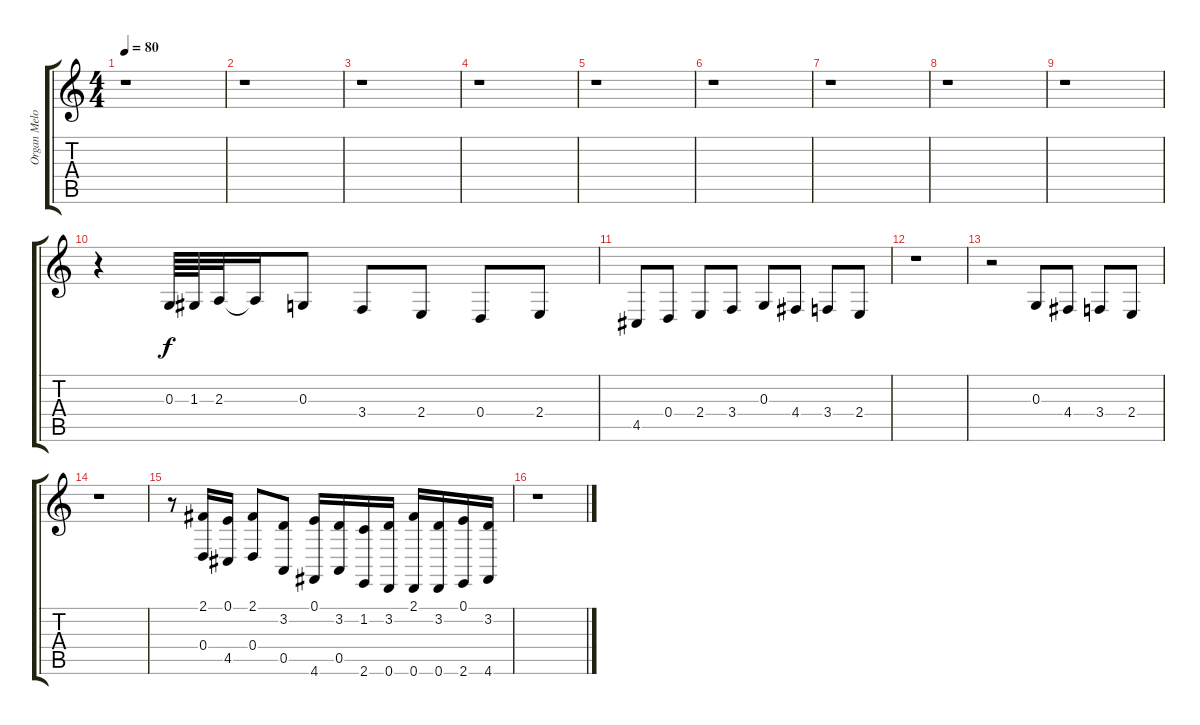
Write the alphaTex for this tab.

\track ("Organ Melody" "Organ Melo") {instrument drawbarorgan}
\staff {score tabs}
\tuning (E4 B3 G3 D3 A2 D2) {hide}
\ts (4 4)
\tempo 80
\clef g2
\ks c
r.1{dy f} |
r.1 |
r.1 |
r.1 |
r.1 |
r.1 |
r.1 |
r.1 |
r.1 |
r.4 0.3.64 1.3.64 2.3.32 2.3{t}.16 0.3.8 3.4.8 2.4.8 0.4.8 2.4.8 |
4.5.8 0.4.8 2.4.8 3.4.8 0.3.8 4.4.8 3.4.8 2.4.8 |
r.1 |
r.2 0.3.8 4.4.8 3.4.8 2.4.8 |
r.1 |
r.8 (2.1 0.4).16 (0.1 4.5).16 (2.1 0.4).8 (3.2 0.5).8 (0.1 4.6).16 (3.2 0.5).16 (1.2 2.6).16 (3.2 0.6).16 (2.1 0.6).16 (3.2 0.6).16 (0.1 2.6).16 (3.2 4.6).16 |
r.1
